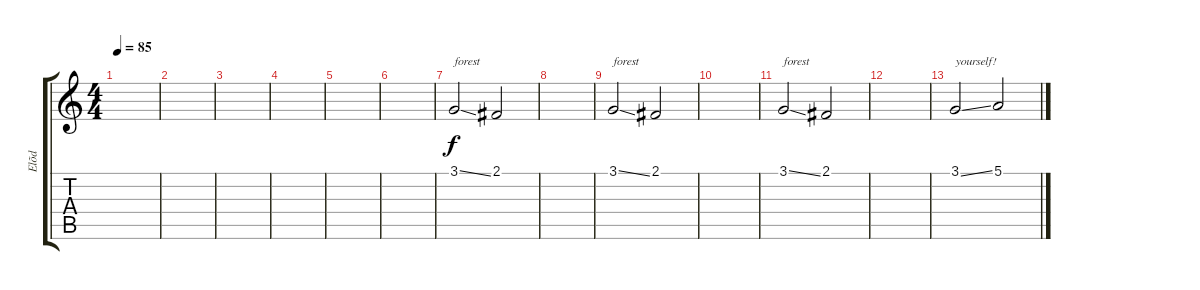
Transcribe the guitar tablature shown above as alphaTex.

\track ("Elõd" "Elõd") {instrument flute}
\staff {score tabs}
\tuning (E4 B3 G3 D3 A2 E2) {hide}
\ts (4 4)
\tempo 85
\clef g2
\ks c
|
|
|
|
|
|
3.1{ss}.2{txt "forest"} 2.1.2 |
|
3.1{ss}.2{txt "forest"} 2.1.2 |
|
3.1{ss}.2{txt "forest"} 2.1.2 |
|
3.1{ss}.2{txt "yourself!"} 5.1.2
